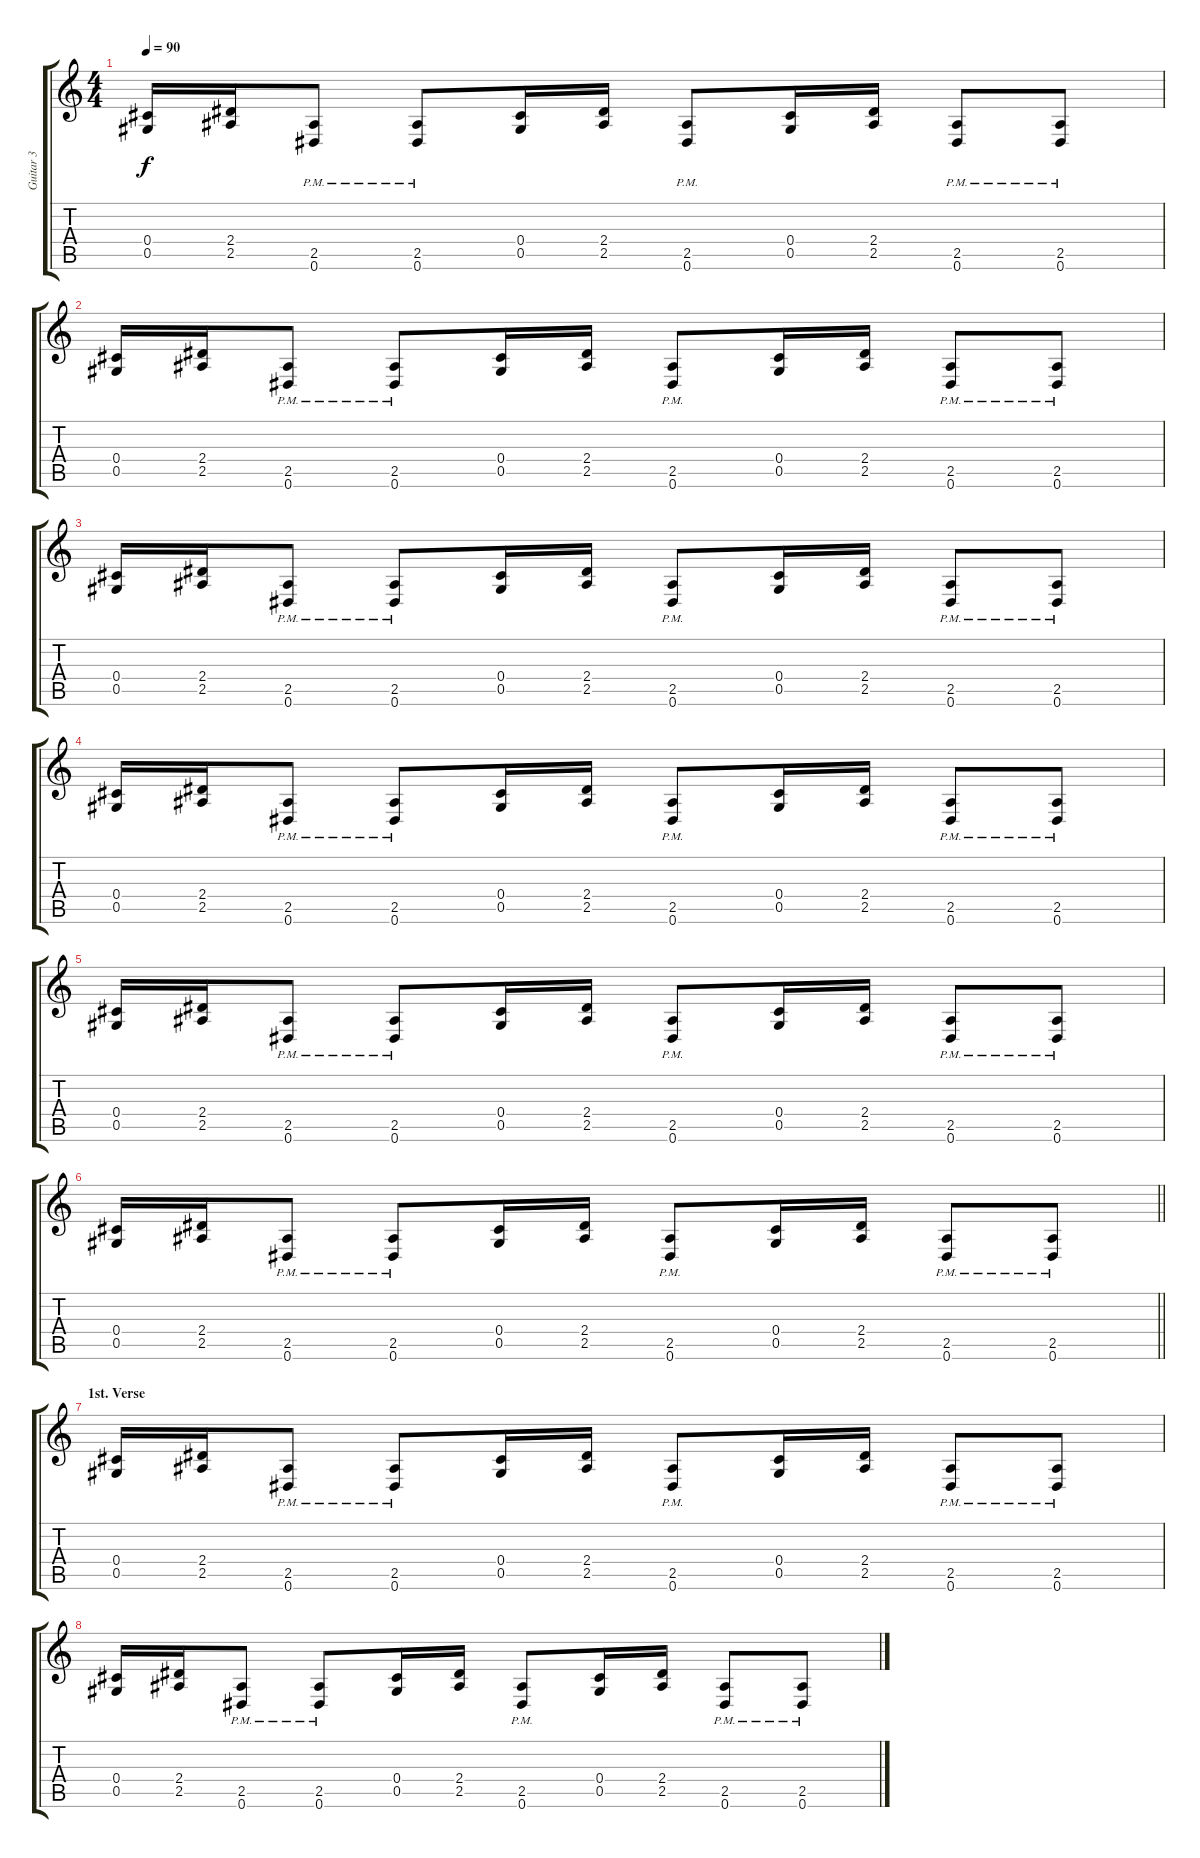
\track ("Guitar 3" "Guitar 3") {instrument distortionguitar}
\staff {score tabs}
\tuning (Eb4 Bb3 Gb3 Db3 Ab2 Eb2) {hide}
\ts (4 4)
\tempo 90
\clef g2
\ks c
(0.4 0.5).16{dy f} (2.4 2.5).16 (2.5{pm} 0.6{pm}).8 (2.5{pm} 0.6{pm}).8 (0.4 0.5).16 (2.4 2.5).16 (2.5{pm} 0.6{pm}).8 (0.4 0.5).16 (2.4 2.5).16 (2.5{pm} 0.6{pm}).8 (2.5{pm} 0.6{pm}).8 |
(0.4 0.5).16 (2.4 2.5).16 (2.5{pm} 0.6{pm}).8 (2.5{pm} 0.6{pm}).8 (0.4 0.5).16 (2.4 2.5).16 (2.5{pm} 0.6{pm}).8 (0.4 0.5).16 (2.4 2.5).16 (2.5{pm} 0.6{pm}).8 (2.5{pm} 0.6{pm}).8 |
(0.4 0.5).16 (2.4 2.5).16 (2.5{pm} 0.6{pm}).8 (2.5{pm} 0.6{pm}).8 (0.4 0.5).16 (2.4 2.5).16 (2.5{pm} 0.6{pm}).8 (0.4 0.5).16 (2.4 2.5).16 (2.5{pm} 0.6{pm}).8 (2.5{pm} 0.6{pm}).8 |
(0.4 0.5).16 (2.4 2.5).16 (2.5{pm} 0.6{pm}).8 (2.5{pm} 0.6{pm}).8 (0.4 0.5).16 (2.4 2.5).16 (2.5{pm} 0.6{pm}).8 (0.4 0.5).16 (2.4 2.5).16 (2.5{pm} 0.6{pm}).8 (2.5{pm} 0.6{pm}).8 |
(0.4 0.5).16 (2.4 2.5).16 (2.5{pm} 0.6{pm}).8 (2.5{pm} 0.6{pm}).8 (0.4 0.5).16 (2.4 2.5).16 (2.5{pm} 0.6{pm}).8 (0.4 0.5).16 (2.4 2.5).16 (2.5{pm} 0.6{pm}).8 (2.5{pm} 0.6{pm}).8 |
\barLineRight lightlight
(0.4 0.5).16 (2.4 2.5).16 (2.5{pm} 0.6{pm}).8 (2.5{pm} 0.6{pm}).8 (0.4 0.5).16 (2.4 2.5).16 (2.5{pm} 0.6{pm}).8 (0.4 0.5).16 (2.4 2.5).16 (2.5{pm} 0.6{pm}).8 (2.5{pm} 0.6{pm}).8 |
\section ("" "1st. Verse")
(0.4 0.5).16 (2.4 2.5).16 (2.5{pm} 0.6{pm}).8 (2.5{pm} 0.6{pm}).8 (0.4 0.5).16 (2.4 2.5).16 (2.5{pm} 0.6{pm}).8 (0.4 0.5).16 (2.4 2.5).16 (2.5{pm} 0.6{pm}).8 (2.5{pm} 0.6{pm}).8 |
(0.4 0.5).16 (2.4 2.5).16 (2.5{pm} 0.6{pm}).8 (2.5{pm} 0.6{pm}).8 (0.4 0.5).16 (2.4 2.5).16 (2.5{pm} 0.6{pm}).8 (0.4 0.5).16 (2.4 2.5).16 (2.5{pm} 0.6{pm}).8 (2.5{pm} 0.6{pm}).8
